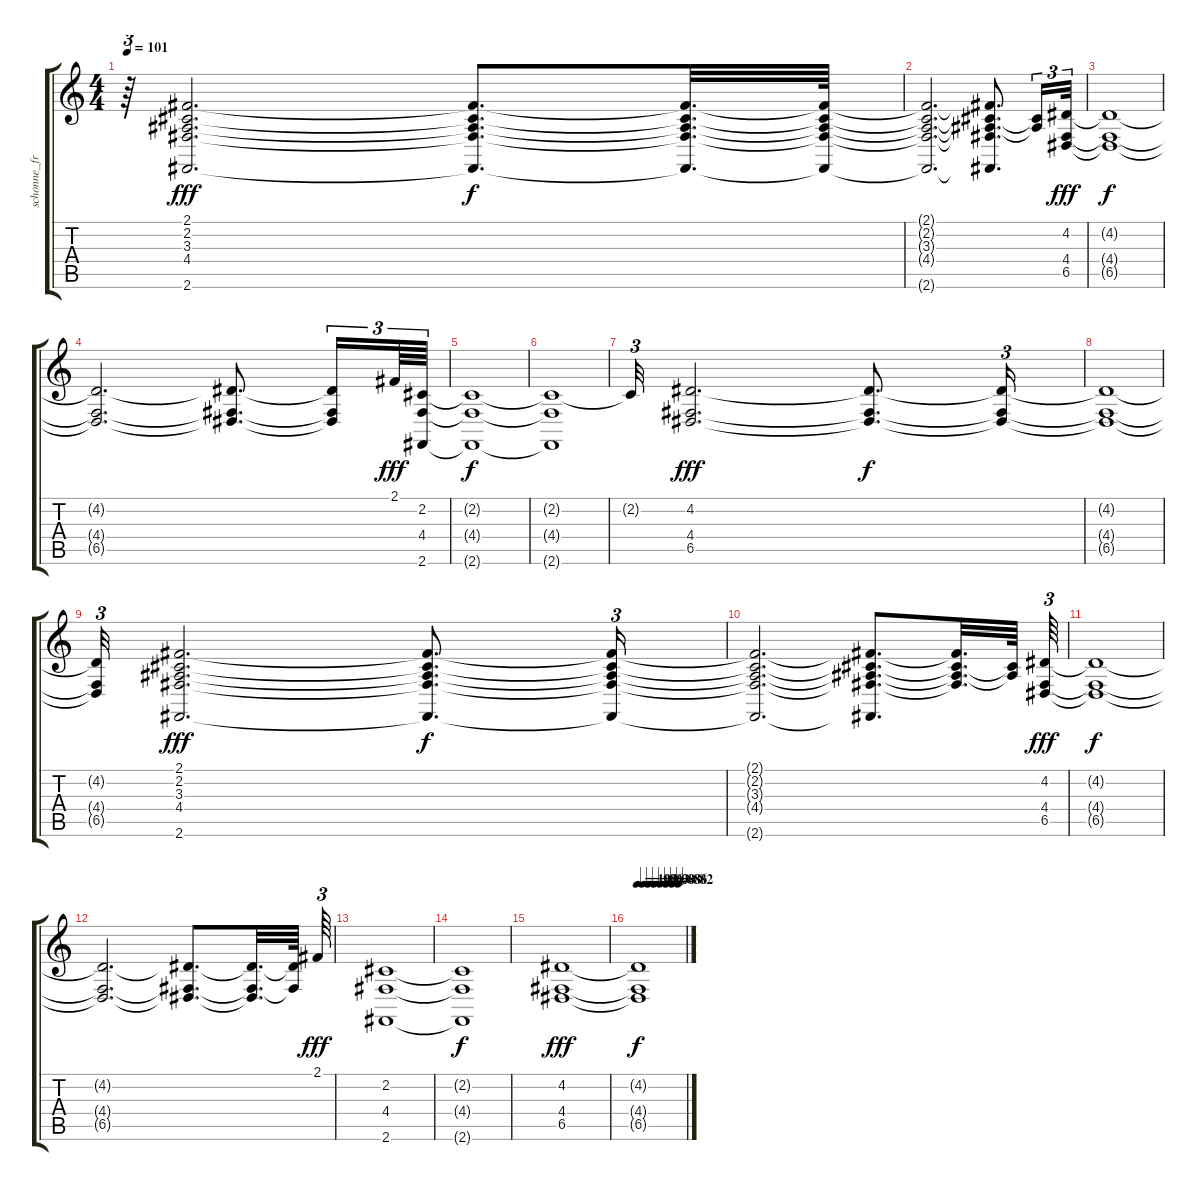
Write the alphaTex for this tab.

\track ("schonne_francis@hotmail.com" "schonne_fr") {instrument pad2warm}
\staff {score tabs}
\tuning (E4 B3 G3 D3 A2 E2) {hide}
\ts (4 4)
\tempo 101
\clef g2
\ks c
r.64{tu (3 2) dy f} (2.1 2.2 3.3 4.4 2.6).2{d dy fff} (2.1{t} 2.2{t} 3.3{t} 4.4{t} 2.6{t}).8{d dy f} (2.1{t} 2.2{t} 3.3{t} 4.4{t} 2.6{t}).32{d} (2.1{t} 2.2{t} 3.3{t} 4.4{t} 2.6{t}).64 |
(2.1{t} 2.2{t} 3.3{t} 4.4{t} 2.6{t}).2{d} (2.1{t} 2.2{t} 3.3{t} 4.4{t} 2.6{t}).8{d} (2.2{t} 3.3{t}).16{tu (3 2)} (4.2 4.4 6.5).32{tu (3 2) dy fff} |
(4.2{t} 4.4{t} 6.5{t}).1{dy f} |
(4.2{t} 4.4{t} 6.5{t}).2{d} (4.2{t} 4.4{t} 6.5{t}).8{d} (4.2{t} 4.4{t} 6.5{t}).16{tu (3 2)} 2.1.64{tu (3 2) dy fff} (2.2 4.4 2.6).64{tu (3 2)} |
(2.2{t} 4.4{t} 2.6{t}).1{dy f} |
(2.2{t} 4.4{t} 2.6{t}).1 |
2.2{t}.32{tu (3 2)} (4.2 4.4 6.5).2{d dy fff} (4.2{t} 4.4{t} 6.5{t}).8{d dy f} (4.2{t} 4.4{t} 6.5{t}).16{tu (3 2)} |
(4.2{t} 4.4{t} 6.5{t}).1 |
(4.2{t} 4.4{t} 6.5{t}).32{tu (3 2)} (2.1 2.2 3.3 4.4 2.6).2{d dy fff} (2.1{t} 2.2{t} 3.3{t} 4.4{t} 2.6{t}).8{d dy f} (2.1{t} 2.2{t} 3.3{t} 4.4{t} 2.6{t}).16{tu (3 2)} |
(2.1{t} 2.2{t} 3.3{t} 4.4{t} 2.6{t}).2{d} (2.1{t} 2.2{t} 3.3{t} 4.4{t} 2.6{t}).8{d} (2.1{t} 2.2{t} 3.3{t} 4.4{t}).32{d} (2.2{t} 3.3{t}).64 (4.2 4.4 6.5).64{tu (3 2) dy fff} |
(4.2{t} 4.4{t} 6.5{t}).1{dy f} |
(4.2{t} 4.4{t} 6.5{t}).2{d} (4.2{t} 4.4{t} 6.5{t}).8{d} (4.2{t} 4.4{t} 6.5{t}).32{d} (4.2{t} 4.4{t}).64 2.1.64{tu (3 2) dy fff} |
(2.2 4.4 2.6).1 |
(2.2{t} 4.4{t} 2.6{t}).1{dy f} |
(4.2 4.4 6.5).1{dy fff} |
\tempo 101
\tempo (98 0.125)
\tempo (96 0.25)
\tempo (93 0.375)
\tempo (90 0.5)
\tempo (88 0.625)
\tempo (86 0.75)
\tempo (82 0.875)
(4.2{t} 4.4{t} 6.5{t}).1{dy f}
